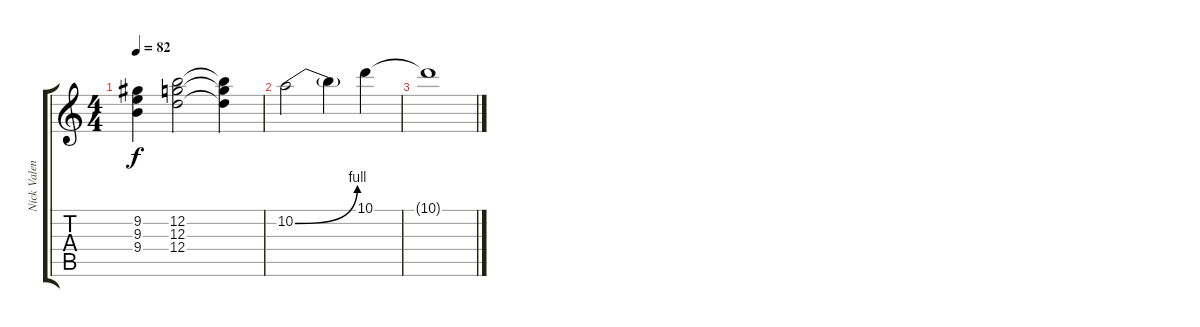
\track ("Nick Valensi" "Nick Valen") {instrument distortionguitar}
\staff {score tabs}
\tuning (E4 B3 G3 D3 A2 E2) {hide}
\ts (4 4)
\tempo 82
\clef g2
\ks c
(9.2{t} 9.3{t} 9.4{t}).4{dy f} (12.2 12.3 12.4).2 (12.2{t} 12.3{t} 12.4{t}).4 |
10.2{be (bend 0 0 60 4)}.2 10.2{t}.4 10.1.4 |
10.1{t}.1{volume 6}
